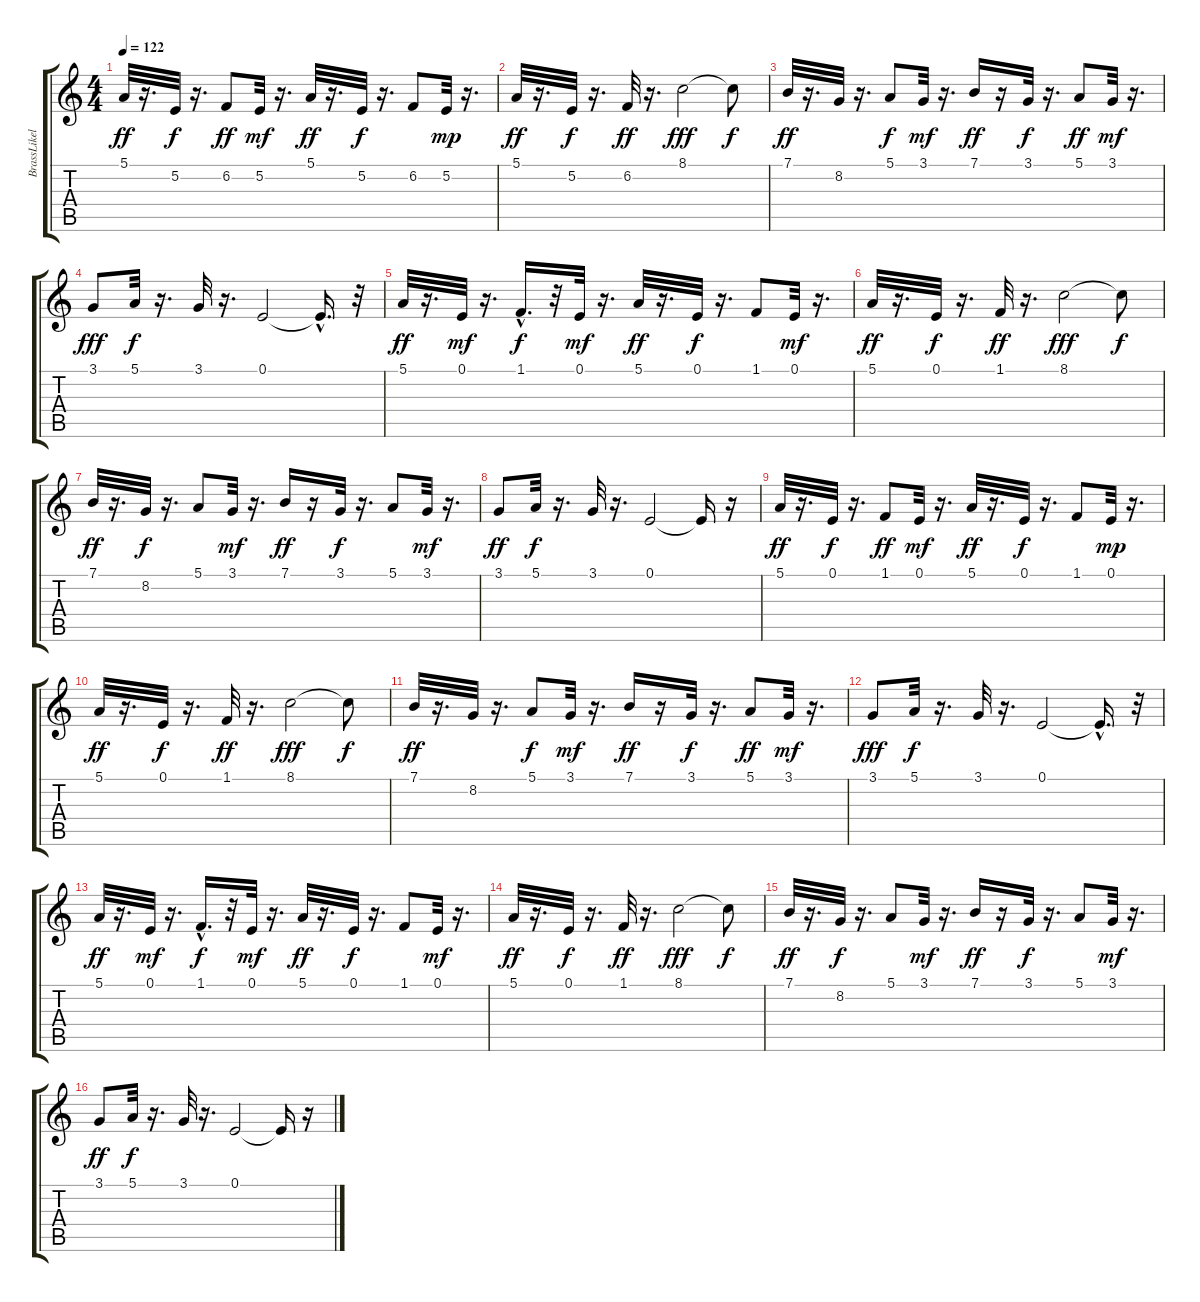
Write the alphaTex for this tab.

\track ("BrassLikely" "BrassLikel") {instrument lead1square}
\staff {score tabs}
\tuning (E4 B3 G3 D3 A2 E2) {hide}
\ts (4 4)
\tempo 122
\clef g2
\ks c
5.1.32{dy ff instrument lead1square} r.16{d} 5.2.32{dy f instrument lead2sawtooth} r.16{d} 6.2.8{dy ff} 5.2.32{dy mf} r.16{d} 5.1.32{dy ff} r.16{d} 5.2.32{dy f} r.16{d} 6.2.8 5.2.32{dy mp} r.16{d} |
5.1.32{dy ff} r.16{d} 5.2.32{dy f} r.16{d} 6.2.32{dy ff} r.16{d} 8.1.2{dy fff} 8.1{t}.8{dy f} |
7.1.32{dy ff} r.16{d} 8.2.32 r.16{d} 5.1.8{dy f} 3.1.32{dy mf} r.16{d} 7.1.16{dy ff} r.16 3.1.32{dy f} r.16{d} 5.1.8{dy ff} 3.1.32{dy mf} r.16{d} |
3.1.8{dy fff} 5.1.32{dy f} r.16{d} 3.1.32 r.16{d} 0.1.2 0.1{hac t}.16{d} r.32 |
5.1.32{dy ff} r.16{d} 0.1.32{dy mf} r.16{d} 1.1{hac}.16{d dy f} r.32 0.1.32{dy mf} r.16{d} 5.1.32{dy ff} r.16{d} 0.1.32{dy f} r.16{d} 1.1.8 0.1.32{dy mf} r.16{d} |
5.1.32{dy ff} r.16{d} 0.1.32{dy f} r.16{d} 1.1.32{dy ff} r.16{d} 8.1.2{dy fff} 8.1{t}.8{dy f} |
7.1.32{dy ff} r.16{d} 8.2.32{dy f} r.16{d} 5.1.8 3.1.32{dy mf} r.16{d} 7.1.16{dy ff} r.16 3.1.32{dy f} r.16{d} 5.1.8 3.1.32{dy mf} r.16{d} |
3.1.8{dy ff} 5.1.32{dy f} r.16{d} 3.1.32 r.16{d} 0.1.2 0.1{t}.16 r.16 |
5.1.32{dy ff} r.16{d} 0.1.32{dy f} r.16{d} 1.1.8{dy ff} 0.1.32{dy mf} r.16{d} 5.1.32{dy ff} r.16{d} 0.1.32{dy f} r.16{d} 1.1.8 0.1.32{dy mp} r.16{d} |
5.1.32{dy ff} r.16{d} 0.1.32{dy f} r.16{d} 1.1.32{dy ff} r.16{d} 8.1.2{dy fff} 8.1{t}.8{dy f} |
7.1.32{dy ff} r.16{d} 8.2.32 r.16{d} 5.1.8{dy f} 3.1.32{dy mf} r.16{d} 7.1.16{dy ff} r.16 3.1.32{dy f} r.16{d} 5.1.8{dy ff} 3.1.32{dy mf} r.16{d} |
3.1.8{dy fff} 5.1.32{dy f} r.16{d} 3.1.32 r.16{d} 0.1.2 0.1{hac t}.16{d} r.32 |
5.1.32{dy ff} r.16{d} 0.1.32{dy mf} r.16{d} 1.1{hac}.16{d dy f} r.32 0.1.32{dy mf} r.16{d} 5.1.32{dy ff} r.16{d} 0.1.32{dy f} r.16{d} 1.1.8 0.1.32{dy mf} r.16{d} |
5.1.32{dy ff} r.16{d} 0.1.32{dy f} r.16{d} 1.1.32{dy ff} r.16{d} 8.1.2{dy fff} 8.1{t}.8{dy f} |
7.1.32{dy ff} r.16{d} 8.2.32{dy f} r.16{d} 5.1.8 3.1.32{dy mf} r.16{d} 7.1.16{dy ff} r.16 3.1.32{dy f} r.16{d} 5.1.8 3.1.32{dy mf} r.16{d} |
3.1.8{dy ff} 5.1.32{dy f} r.16{d} 3.1.32 r.16{d} 0.1.2 0.1{t}.16 r.16
